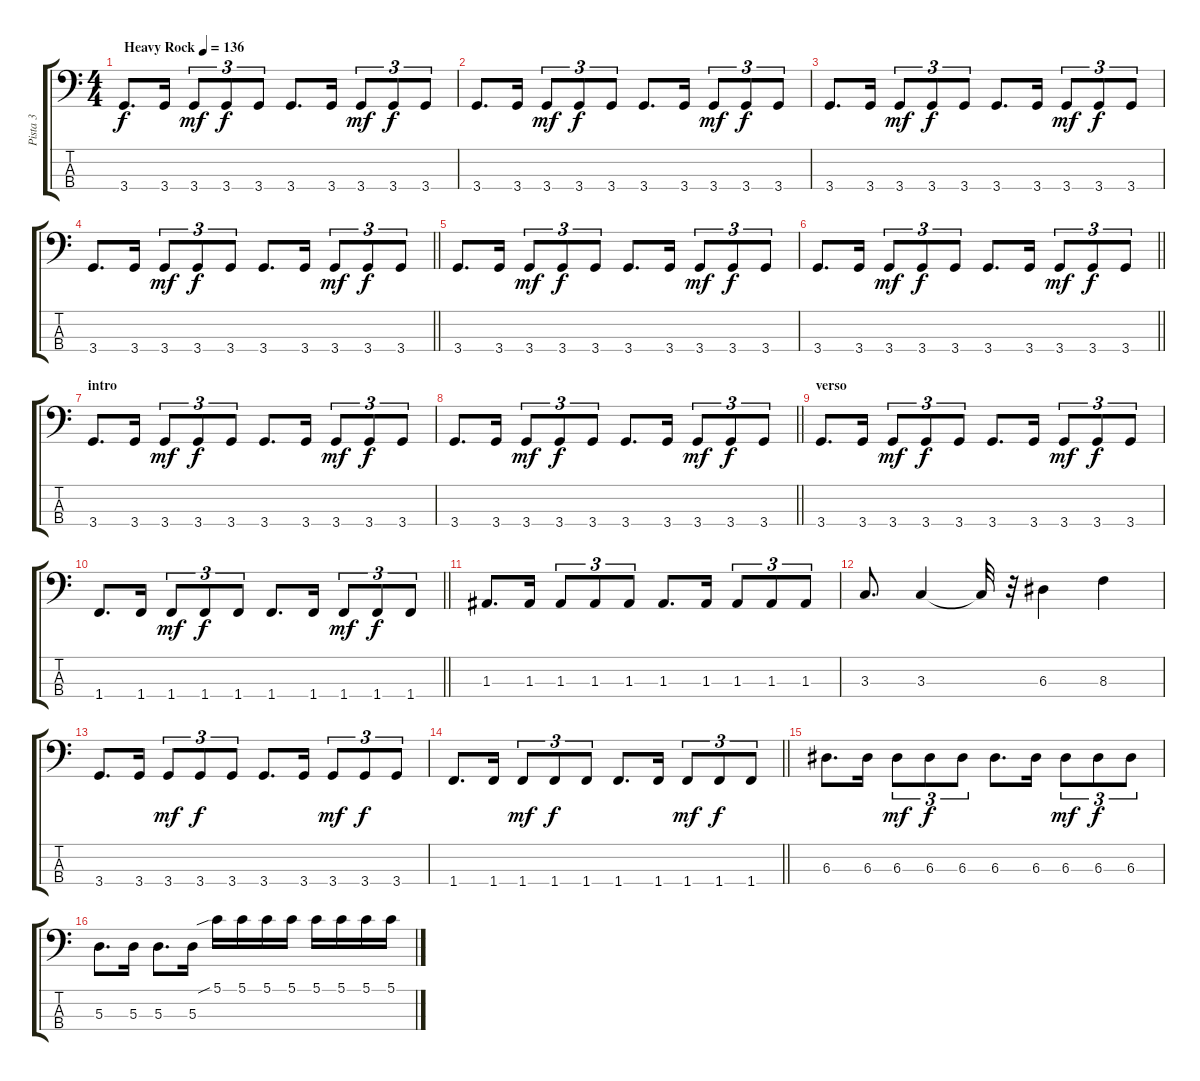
\track ("Pista 3" "Pista 3") {instrument electricbasspick}
\staff {score tabs}
\tuning (G2 D2 A1 E1) {hide}
\ts (4 4)
\tempo (136 "Heavy Rock")
\clef f4
\ks c
3.4.8{d dy f instrument electricbasspick} 3.4.16 3.4.8{tu (3 2) dy mf} 3.4.8{tu (3 2) dy f} 3.4.8{tu (3 2)} 3.4.8{d} 3.4.16 3.4.8{tu (3 2) dy mf} 3.4.8{tu (3 2) dy f} 3.4.8{tu (3 2)} |
3.4.8{d} 3.4.16 3.4.8{tu (3 2) dy mf} 3.4.8{tu (3 2) dy f} 3.4.8{tu (3 2)} 3.4.8{d} 3.4.16 3.4.8{tu (3 2) dy mf} 3.4.8{tu (3 2) dy f} 3.4.8{tu (3 2)} |
3.4.8{d} 3.4.16 3.4.8{tu (3 2) dy mf} 3.4.8{tu (3 2) dy f} 3.4.8{tu (3 2)} 3.4.8{d} 3.4.16 3.4.8{tu (3 2) dy mf} 3.4.8{tu (3 2) dy f} 3.4.8{tu (3 2)} |
\barLineRight lightlight
3.4.8{d} 3.4.16 3.4.8{tu (3 2) dy mf} 3.4.8{tu (3 2) dy f} 3.4.8{tu (3 2)} 3.4.8{d} 3.4.16 3.4.8{tu (3 2) dy mf} 3.4.8{tu (3 2) dy f} 3.4.8{tu (3 2)} |
3.4.8{d} 3.4.16 3.4.8{tu (3 2) dy mf} 3.4.8{tu (3 2) dy f} 3.4.8{tu (3 2)} 3.4.8{d} 3.4.16 3.4.8{tu (3 2) dy mf} 3.4.8{tu (3 2) dy f} 3.4.8{tu (3 2)} |
\barLineRight lightlight
3.4.8{d} 3.4.16 3.4.8{tu (3 2) dy mf} 3.4.8{tu (3 2) dy f} 3.4.8{tu (3 2)} 3.4.8{d} 3.4.16 3.4.8{tu (3 2) dy mf} 3.4.8{tu (3 2) dy f} 3.4.8{tu (3 2)} |
\section ("" "intro")
3.4.8{d} 3.4.16 3.4.8{tu (3 2) dy mf} 3.4.8{tu (3 2) dy f} 3.4.8{tu (3 2)} 3.4.8{d} 3.4.16 3.4.8{tu (3 2) dy mf} 3.4.8{tu (3 2) dy f} 3.4.8{tu (3 2)} |
\barLineRight lightlight
3.4.8{d} 3.4.16 3.4.8{tu (3 2) dy mf} 3.4.8{tu (3 2) dy f} 3.4.8{tu (3 2)} 3.4.8{d} 3.4.16 3.4.8{tu (3 2) dy mf} 3.4.8{tu (3 2) dy f} 3.4.8{tu (3 2)} |
\section ("" "verso")
3.4.8{d} 3.4.16 3.4.8{tu (3 2) dy mf} 3.4.8{tu (3 2) dy f} 3.4.8{tu (3 2)} 3.4.8{d} 3.4.16 3.4.8{tu (3 2) dy mf} 3.4.8{tu (3 2) dy f} 3.4.8{tu (3 2)} |
\barLineRight lightlight
1.4.8{d} 1.4.16 1.4.8{tu (3 2) dy mf} 1.4.8{tu (3 2) dy f} 1.4.8{tu (3 2)} 1.4.8{d} 1.4.16 1.4.8{tu (3 2) dy mf} 1.4.8{tu (3 2) dy f} 1.4.8{tu (3 2)} |
1.3.8{d} 1.3.16 1.3.8{tu (3 2)} 1.3.8{tu (3 2)} 1.3.8{tu (3 2)} 1.3.8{d} 1.3.16 1.3.8{tu (3 2)} 1.3.8{tu (3 2)} 1.3.8{tu (3 2)} |
3.3.8{d} 3.3.4 3.3{t}.32 r.32 6.3.4 8.3.4 |
3.4.8{d} 3.4.16 3.4.8{tu (3 2) dy mf} 3.4.8{tu (3 2) dy f} 3.4.8{tu (3 2)} 3.4.8{d} 3.4.16 3.4.8{tu (3 2) dy mf} 3.4.8{tu (3 2) dy f} 3.4.8{tu (3 2)} |
\barLineRight lightlight
1.4.8{d} 1.4.16 1.4.8{tu (3 2) dy mf} 1.4.8{tu (3 2) dy f} 1.4.8{tu (3 2)} 1.4.8{d} 1.4.16 1.4.8{tu (3 2) dy mf} 1.4.8{tu (3 2) dy f} 1.4.8{tu (3 2)} |
6.3.8{d} 6.3.16 6.3.8{tu (3 2) dy mf} 6.3.8{tu (3 2) dy f} 6.3.8{tu (3 2)} 6.3.8{d} 6.3.16 6.3.8{tu (3 2) dy mf} 6.3.8{tu (3 2) dy f} 6.3.8{tu (3 2)} |
5.3.8{d} 5.3.16 5.3.8{d} 5.3.16 5.1{sib}.16 5.1.16 5.1.16 5.1.16 5.1.16 5.1.16 5.1.16 5.1.16
